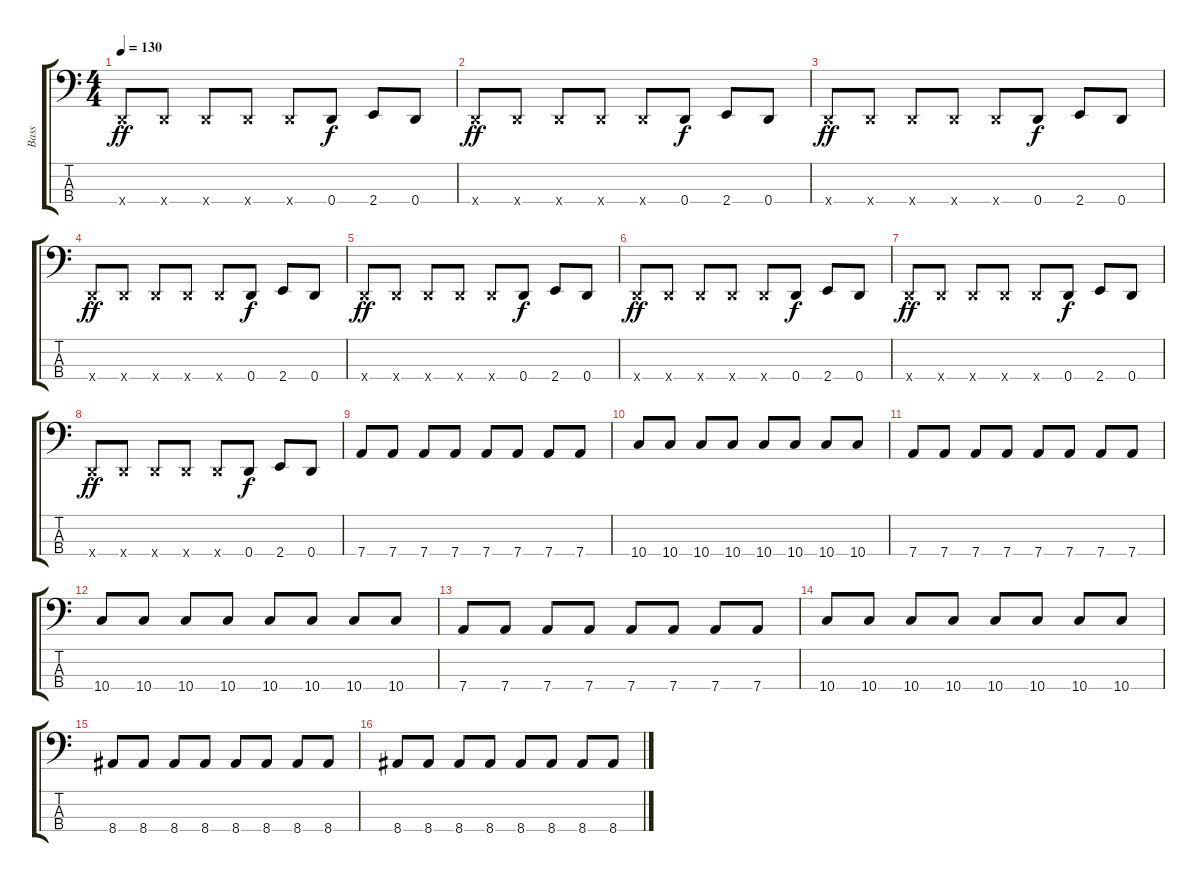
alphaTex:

\track ("Bass" "Bass") {instrument electricbassfinger}
\staff {score tabs}
\tuning (G2 D2 A1 D1) {hide}
\ts (4 4)
\tempo 130
\clef f4
\ks c
0.4{x}.8{dy ff} 0.4{x}.8 0.4{x}.8 0.4{x}.8 0.4{x}.8 0.4.8{dy f} 2.4.8 0.4.8 |
0.4{x}.8{dy ff} 0.4{x}.8 0.4{x}.8 0.4{x}.8 0.4{x}.8 0.4.8{dy f} 2.4.8 0.4.8 |
0.4{x}.8{dy ff} 0.4{x}.8 0.4{x}.8 0.4{x}.8 0.4{x}.8 0.4.8{dy f} 2.4.8 0.4.8 |
0.4{x}.8{dy ff} 0.4{x}.8 0.4{x}.8 0.4{x}.8 0.4{x}.8 0.4.8{dy f} 2.4.8 0.4.8 |
0.4{x}.8{dy ff} 0.4{x}.8 0.4{x}.8 0.4{x}.8 0.4{x}.8 0.4.8{dy f} 2.4.8 0.4.8 |
0.4{x}.8{dy ff} 0.4{x}.8 0.4{x}.8 0.4{x}.8 0.4{x}.8 0.4.8{dy f} 2.4.8 0.4.8 |
0.4{x}.8{dy ff} 0.4{x}.8 0.4{x}.8 0.4{x}.8 0.4{x}.8 0.4.8{dy f} 2.4.8 0.4.8 |
0.4{x}.8{dy ff} 0.4{x}.8 0.4{x}.8 0.4{x}.8 0.4{x}.8 0.4.8{dy f} 2.4.8 0.4.8 |
7.4.8 7.4.8 7.4.8 7.4.8 7.4.8 7.4.8 7.4.8 7.4.8 |
10.4.8 10.4.8 10.4.8 10.4.8 10.4.8 10.4.8 10.4.8 10.4.8 |
7.4.8 7.4.8 7.4.8 7.4.8 7.4.8 7.4.8 7.4.8 7.4.8 |
10.4.8 10.4.8 10.4.8 10.4.8 10.4.8 10.4.8 10.4.8 10.4.8 |
7.4.8 7.4.8 7.4.8 7.4.8 7.4.8 7.4.8 7.4.8 7.4.8 |
10.4.8 10.4.8 10.4.8 10.4.8 10.4.8 10.4.8 10.4.8 10.4.8 |
8.4.8 8.4.8 8.4.8 8.4.8 8.4.8 8.4.8 8.4.8 8.4.8 |
8.4.8 8.4.8 8.4.8 8.4.8 8.4.8 8.4.8 8.4.8 8.4.8
